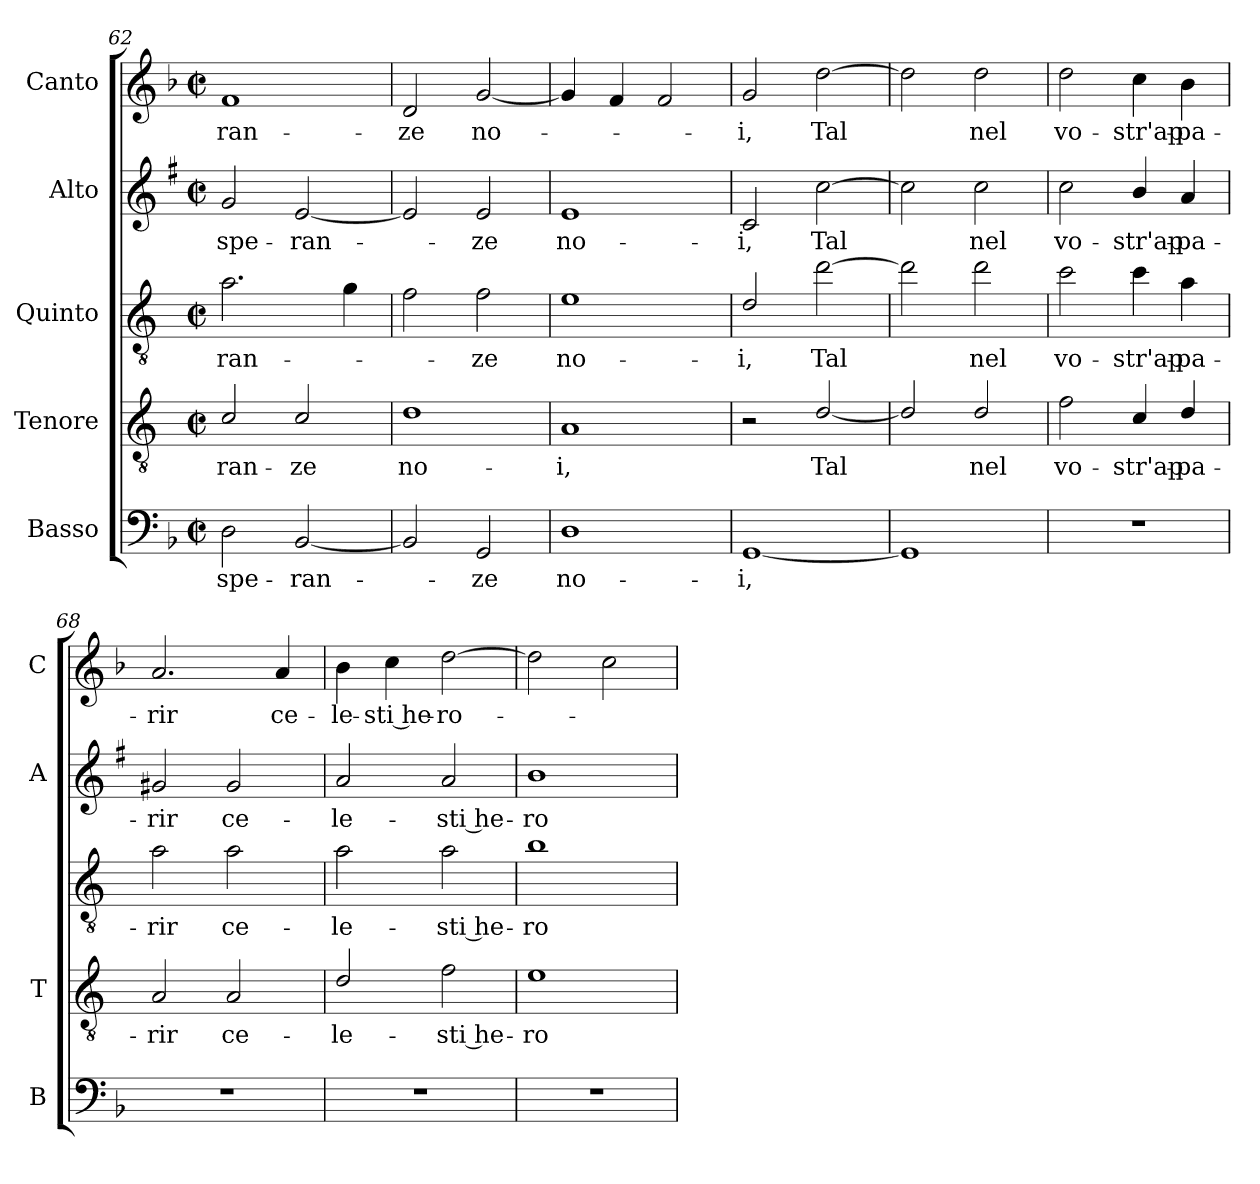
**kern	**text	**kern	**text	**kern	**text	**kern	**text	**kern	**text
*part5	*part5	*part4	*part4	*part3	*part3	*part2	*part2	*part1	*part1
*staff5	*staff5	*staff4	*staff4	*staff3	*staff3	*staff2	*staff2	*staff1	*staff1
*I"Basso	*	*I"Tenore	*	*I"Quinto	*	*I"Alto	*	*I"Canto	*
*I'B	*	*I'T	*	*	*	*I'A	*	*I'C	*
*clefF4	*	*clefGv2	*	*clefGv2	*	*clefG2	*	*clefG2	*
*	*	*ITrd4c7	*	*ITrd4c7	*	*ITrd1c2	*	*	*
*k[b-]	*	*k[b-]	*	*k[b-]	*	*k[b-]	*	*k[b-]	*
*F:	*	*F:	*	*F:	*	*F:	*	*F:	*
*M2/2	*	*M2/2	*	*M2/2	*	*M2/2	*	*M2/2	*
*met(c|)	*	*met(c|)	*	*met(c|)	*	*met(c|)	*	*met(c|)	*
=62	=62	=62	=62	=62	=62	=62	=62	=62	=62
!	!LO:LY:b	!	!	!	!	!	!	!	!
!	!	!	!LO:LY:b	!	!	!	!	!	!
!	!	!	!	!	!LO:LY:b	!	!	!	!
!	!	!	!	!	!	!	!LO:LY:b	!	!
!	!	!	!	!	!	!	!	!	!LO:LY:b
2D\	spe-	2F/	-ran-	2.d\	-ran-	2f/	spe-	1f	-ran-
!	!LO:LY:b	!	!	!	!	!	!	!	!
!	!	!	!LO:LY:b	!	!	!	!	!	!
!	!	!	!	!	!	!	!LO:LY:b	!	!
[2BB-/	-ran-	2F/	-ze	.	.	[2d/	-ran-	.	.
.	.	.	.	4c\	.	.	.	.	.
!!LO:PB:g=z
=63	=63	=63	=63	=63	=63	=63	=63	=63	=63
!	!	!	!LO:LY:b	!	!	!	!	!	!
!	!	!	!	!	!	!	!	!	!LO:LY:b
2BB-/]	.	1G	no-	2B-\	.	2d/]	.	2d/	-ze
!	!LO:LY:b	!	!	!	!	!	!	!	!
!	!	!	!	!	!LO:LY:b	!	!	!	!
!	!	!	!	!	!	!	!LO:LY:b	!	!
!	!	!	!	!	!	!	!	!	!LO:LY:b
2GG/	-ze	.	.	2B-\	-ze	2d/	-ze	[2g/	no-
=64	=64	=64	=64	=64	=64	=64	=64	=64	=64
!	!LO:LY:b	!	!	!	!	!	!	!	!
!	!	!	!LO:LY:b	!	!	!	!	!	!
!	!	!	!	!	!LO:LY:b	!	!	!	!
!	!	!	!	!	!	!	!LO:LY:b	!	!
1D	no-	1D	-i,	1A	no-	1d	no-	4g/]	.
.	.	.	.	.	.	.	.	4f/	.
.	.	.	.	.	.	.	.	2f/	.
=65	=65	=65	=65	=65	=65	=65	=65	=65	=65
!	!LO:LY:b	!	!	!	!	!	!	!	!
!	!	!	!	!	!LO:LY:b	!	!	!	!
!	!	!	!	!	!	!	!LO:LY:b	!	!
!	!	!	!	!	!	!	!	!	!LO:LY:b
[1GG	-i,	2r	.	2G/	-i,	2B-/	-i,	2g/	-i,
!	!	!	!LO:LY:b	!	!	!	!	!	!
!	!	!	!	!	!LO:LY:b	!	!	!	!
!	!	!	!	!	!	!	!LO:LY:b	!	!
!	!	!	!	!	!	!	!	!	!LO:LY:b
.	.	[2G/	Tal	[2g\	Tal	[2b-\	Tal	[2dd\	Tal
=66	=66	=66	=66	=66	=66	=66	=66	=66	=66
1GG]	.	2G/]	.	2g\]	.	2b-\]	.	2dd\]	.
!	!	!	!LO:LY:b	!	!	!	!	!	!
!	!	!	!	!	!LO:LY:b	!	!	!	!
!	!	!	!	!	!	!	!LO:LY:b	!	!
!	!	!	!	!	!	!	!	!	!LO:LY:b
.	.	2G/	nel	2g\	nel	2b-\	nel	2dd\	nel
=67	=67	=67	=67	=67	=67	=67	=67	=67	=67
!	!	!	!LO:LY:b	!	!	!	!	!	!
!	!	!	!	!	!LO:LY:b	!	!	!	!
!	!	!	!	!	!	!	!LO:LY:b	!	!
!	!	!	!	!	!	!	!	!	!LO:LY:b
1r	.	2B-\	vo-	2f\	vo-	2b-\	vo-	2dd\	vo-
!	!	!	!LO:LY:b	!	!	!	!	!	!
!	!	!	!	!	!LO:LY:b	!	!	!	!
!	!	!	!	!	!	!	!LO:LY:b	!	!
!	!	!	!	!	!	!	!	!	!LO:LY:b
.	.	4F/	-str'ap-	4f\	-str'ap-	4a/	-str'ap-	4cc\	-str'ap-
!	!	!	!LO:LY:b	!	!	!	!	!	!
!	!	!	!	!	!LO:LY:b	!	!	!	!
!	!	!	!	!	!	!	!LO:LY:b	!	!
!	!	!	!	!	!	!	!	!	!LO:LY:b
.	.	4G/	-pa-	4d\	-pa-	4g/	-pa-	4b-\	-pa-
=68	=68	=68	=68	=68	=68	=68	=68	=68	=68
!	!	!	!LO:LY:b	!	!	!	!	!	!
!	!	!	!	!	!LO:LY:b	!	!	!	!
!	!	!	!	!	!	!	!LO:LY:b	!	!
!	!	!	!	!	!	!	!	!	!LO:LY:b
1r	.	2D/	-rir	2d\	-rir	2f#X/	-rir	2.a/	-rir
!	!	!	!LO:LY:b	!	!	!	!	!	!
!	!	!	!	!	!LO:LY:b	!	!	!	!
!	!	!	!	!	!	!	!LO:LY:b	!	!
.	.	2D/	ce-	2d\	ce-	2f#/	ce-	.	.
!	!	!	!	!	!	!	!	!	!LO:LY:b
.	.	.	.	.	.	.	.	4a/	ce-
=69	=69	=69	=69	=69	=69	=69	=69	=69	=69
!	!	!	!LO:LY:b	!	!	!	!	!	!
!	!	!	!	!	!LO:LY:b	!	!	!	!
!	!	!	!	!	!	!	!LO:LY:b	!	!
!	!	!	!	!	!	!	!	!	!LO:LY:b
1r	.	2G/	-le-	2d\	-le-	2g/	-le-	4b-\	-le-
!	!	!	!	!	!	!	!	!	!LO:LY:b
.	.	.	.	.	.	.	.	4cc\	-sti he-
!	!	!	!LO:LY:b	!	!	!	!	!	!
!	!	!	!	!	!LO:LY:b	!	!	!	!
!	!	!	!	!	!	!	!LO:LY:b	!	!
!	!	!	!	!	!	!	!	!	!LO:LY:b
.	.	2B-\	-sti he-	2d\	-sti he-	2g/	-sti he-	[2dd\	-ro-
=70	=70	=70	=70	=70	=70	=70	=70	=70	=70
!	!	!	!LO:LY:b	!	!	!	!	!	!
!	!	!	!	!	!LO:LY:b	!	!	!	!
!	!	!	!	!	!	!	!LO:LY:b	!	!
1r	.	1A	-ro-	1e	-ro-	1a	-ro-	2dd\]	.
.	.	.	.	.	.	.	.	2cc\	.
=	=	=	=	=	=	=	=	=	=
*-	*-	*-	*-	*-	*-	*-	*-	*-	*-
